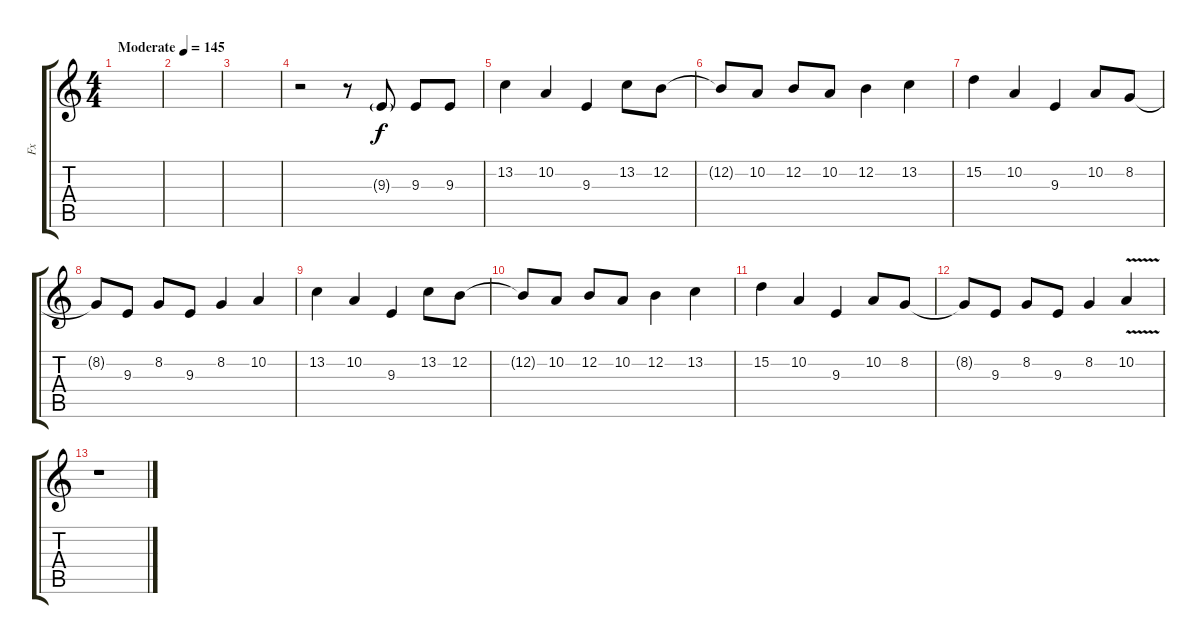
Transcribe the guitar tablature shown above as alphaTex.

\track ("Fx" "Fx") {instrument fx8scifi}
\staff {score tabs}
\tuning (E4 B3 G3 D3 A2 E2) {hide}
\ts (4 4)
\tempo (145 "Moderate")
\clef g2
\ks c
|
|
|
r.2 r.8 9.3{g}.8 9.3.8{dy f} 9.3.8 |
13.2.4 10.2.4 9.3.4 13.2.8 12.2.8 |
12.2{t}.8 10.2.8 12.2.8 10.2.8 12.2.4 13.2.4 |
15.2.4 10.2.4 9.3.4 10.2.8 8.2.8 |
8.2{t}.8 9.3.8 8.2.8 9.3.8 8.2.4 10.2.4 |
13.2.4 10.2.4 9.3.4 13.2.8 12.2.8 |
12.2{t}.8 10.2.8 12.2.8 10.2.8 12.2.4 13.2.4 |
15.2.4 10.2.4 9.3.4 10.2.8 8.2.8 |
8.2{t}.8 9.3.8 8.2.8 9.3.8 8.2.4 10.2{v}.4 |
r.1
